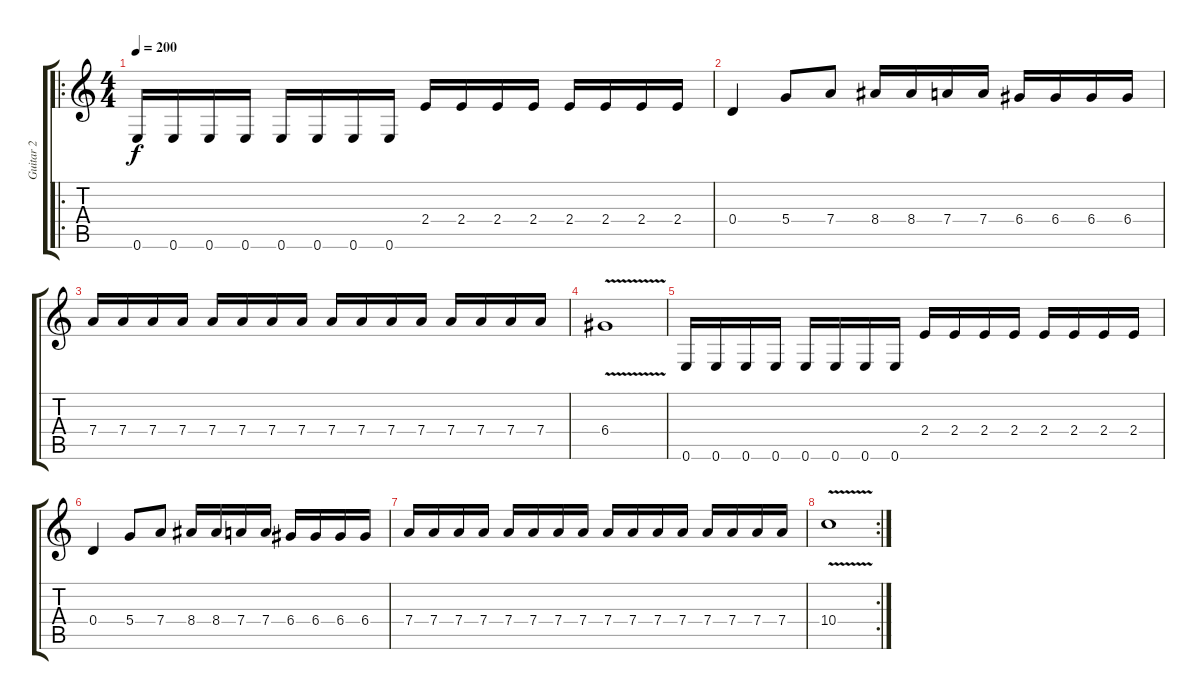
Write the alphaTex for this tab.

\track ("Guitar 2" "Guitar 2") {instrument overdrivenguitar}
\staff {score tabs}
\tuning (E4 B3 G3 D3 A2 E2) {hide}
\ro
\ts (4 4)
\tempo 200
\clef g2
\ks c
0.6.16{dy f} 0.6.16 0.6.16 0.6.16 0.6.16 0.6.16 0.6.16 0.6.16 2.4.16 2.4.16 2.4.16 2.4.16 2.4.16 2.4.16 2.4.16 2.4.16 |
0.4.4 5.4.8 7.4.8 8.4.16 8.4.16 7.4.16 7.4.16 6.4.16 6.4.16 6.4.16 6.4.16 |
7.4.16 7.4.16 7.4.16 7.4.16 7.4.16 7.4.16 7.4.16 7.4.16 7.4.16 7.4.16 7.4.16 7.4.16 7.4.16 7.4.16 7.4.16 7.4.16 |
6.4{v}.1 |
0.6.16 0.6.16 0.6.16 0.6.16 0.6.16 0.6.16 0.6.16 0.6.16 2.4.16 2.4.16 2.4.16 2.4.16 2.4.16 2.4.16 2.4.16 2.4.16 |
0.4.4 5.4.8 7.4.8 8.4.16 8.4.16 7.4.16 7.4.16 6.4.16 6.4.16 6.4.16 6.4.16 |
7.4.16 7.4.16 7.4.16 7.4.16 7.4.16 7.4.16 7.4.16 7.4.16 7.4.16 7.4.16 7.4.16 7.4.16 7.4.16 7.4.16 7.4.16 7.4.16 |
\rc 2
10.4{v}.1
